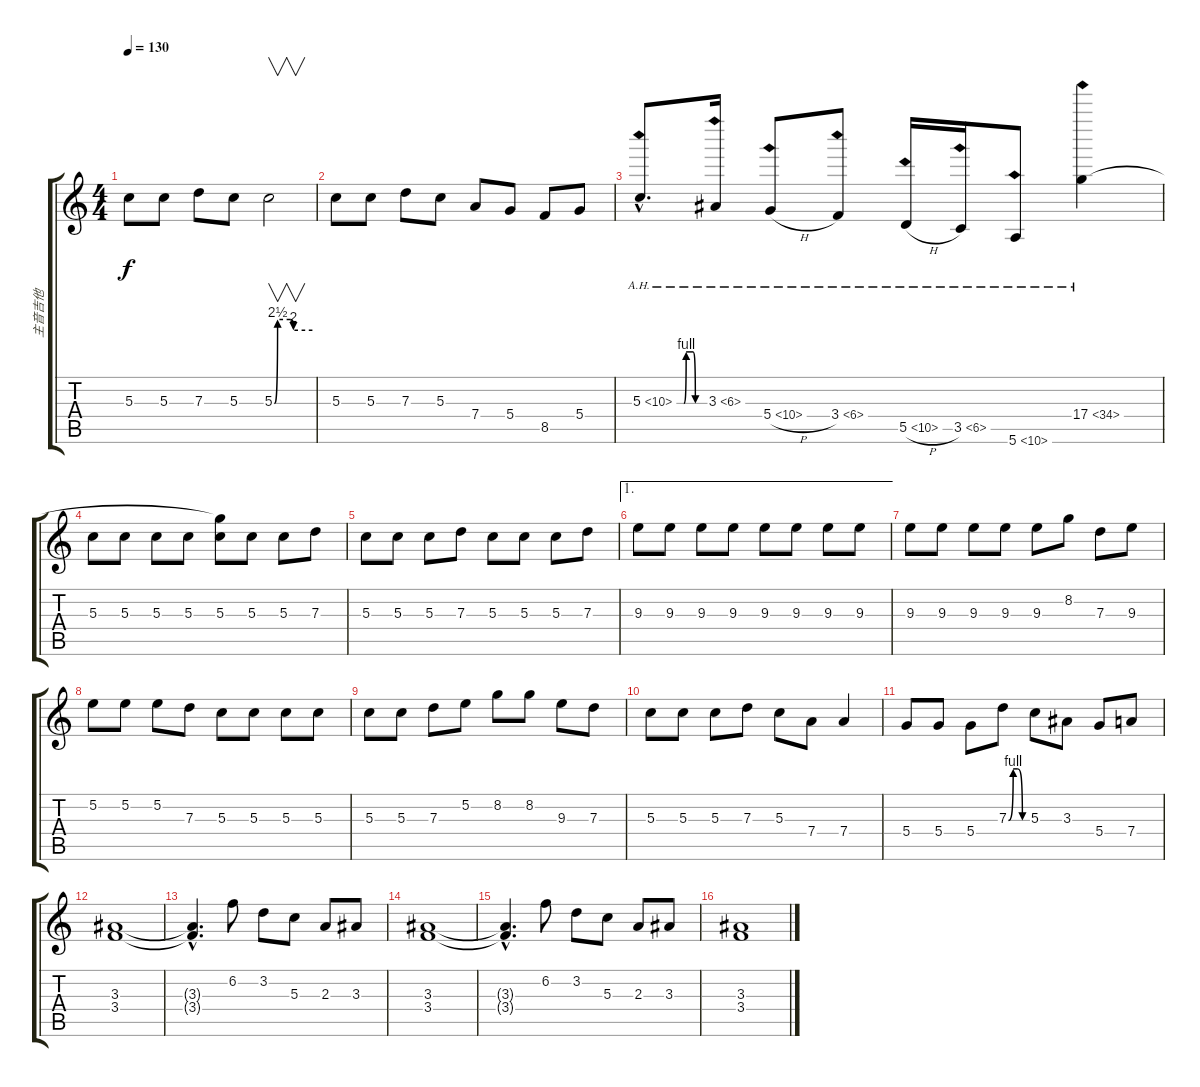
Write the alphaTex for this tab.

\track ("主音吉他" "主音吉他") {instrument overdrivenguitar}
\staff {score tabs}
\tuning (E4 B3 G3 D3 A2 E2) {hide}
\ts (4 4)
\tempo 130
\clef g2
\ks c
5.3.8{dy f} 5.3.8 7.3.8 5.3.8 5.3{be (custom 0 0 5 10 25 10 30 8 60 8)}.2{v} |
5.3.8 5.3.8 7.3.8 5.3.8 7.4.8 5.4.8 8.5.8 5.4.8 |
5.3{be (custom 0 0 15 0 20 4 35 4 40 0 60 0) ah 5 hac}.8{d} 3.3{ah 3}.16 5.4{ah 5 h}.8 3.4{ah 3}.8 5.5{ah 5 h}.16 3.5{ah 3}.16 5.6{ah 5}.8 17.4{ah 17}.4 |
5.3.8 5.3.8 5.3.8 5.3.8 (5.3 17.4{t}).8 5.3.8 5.3.8 7.3.8 |
5.3.8 5.3.8 5.3.8 7.3.8 5.3.8 5.3.8 5.3.8 7.3.8 |
\ae 1
9.3.8 9.3.8 9.3.8 9.3.8 9.3.8 9.3.8 9.3.8 9.3.8 |
9.3.8 9.3.8 9.3.8 9.3.8 9.3.8 8.2.8 7.3.8 9.3.8 |
5.2.8 5.2.8 5.2.8 7.3.8 5.3.8 5.3.8 5.3.8 5.3.8 |
5.3.8 5.3.8 7.3.8 5.2.8 8.2.8 8.2.8 9.3.8 7.3.8 |
5.3.8 5.3.8 5.3.8 7.3.8 5.3.8 7.4.8 7.4.4 |
5.4.8 5.4.8 5.4.8 7.3{be (custom 0 0 15 4 30 4 45 0 60 0)}.8 5.3.8 3.3.8 5.4.8 7.4.8 |
(3.3 3.4).1 |
(3.3{hac t} 3.4{hac t}).4{d} 6.2.8 3.2.8 5.3.8 2.3.8 3.3.8 |
(3.3 3.4).1 |
(3.3{hac t} 3.4{hac t}).4{d} 6.2.8 3.2.8 5.3.8 2.3.8 3.3.8 |
(3.3 3.4).1
